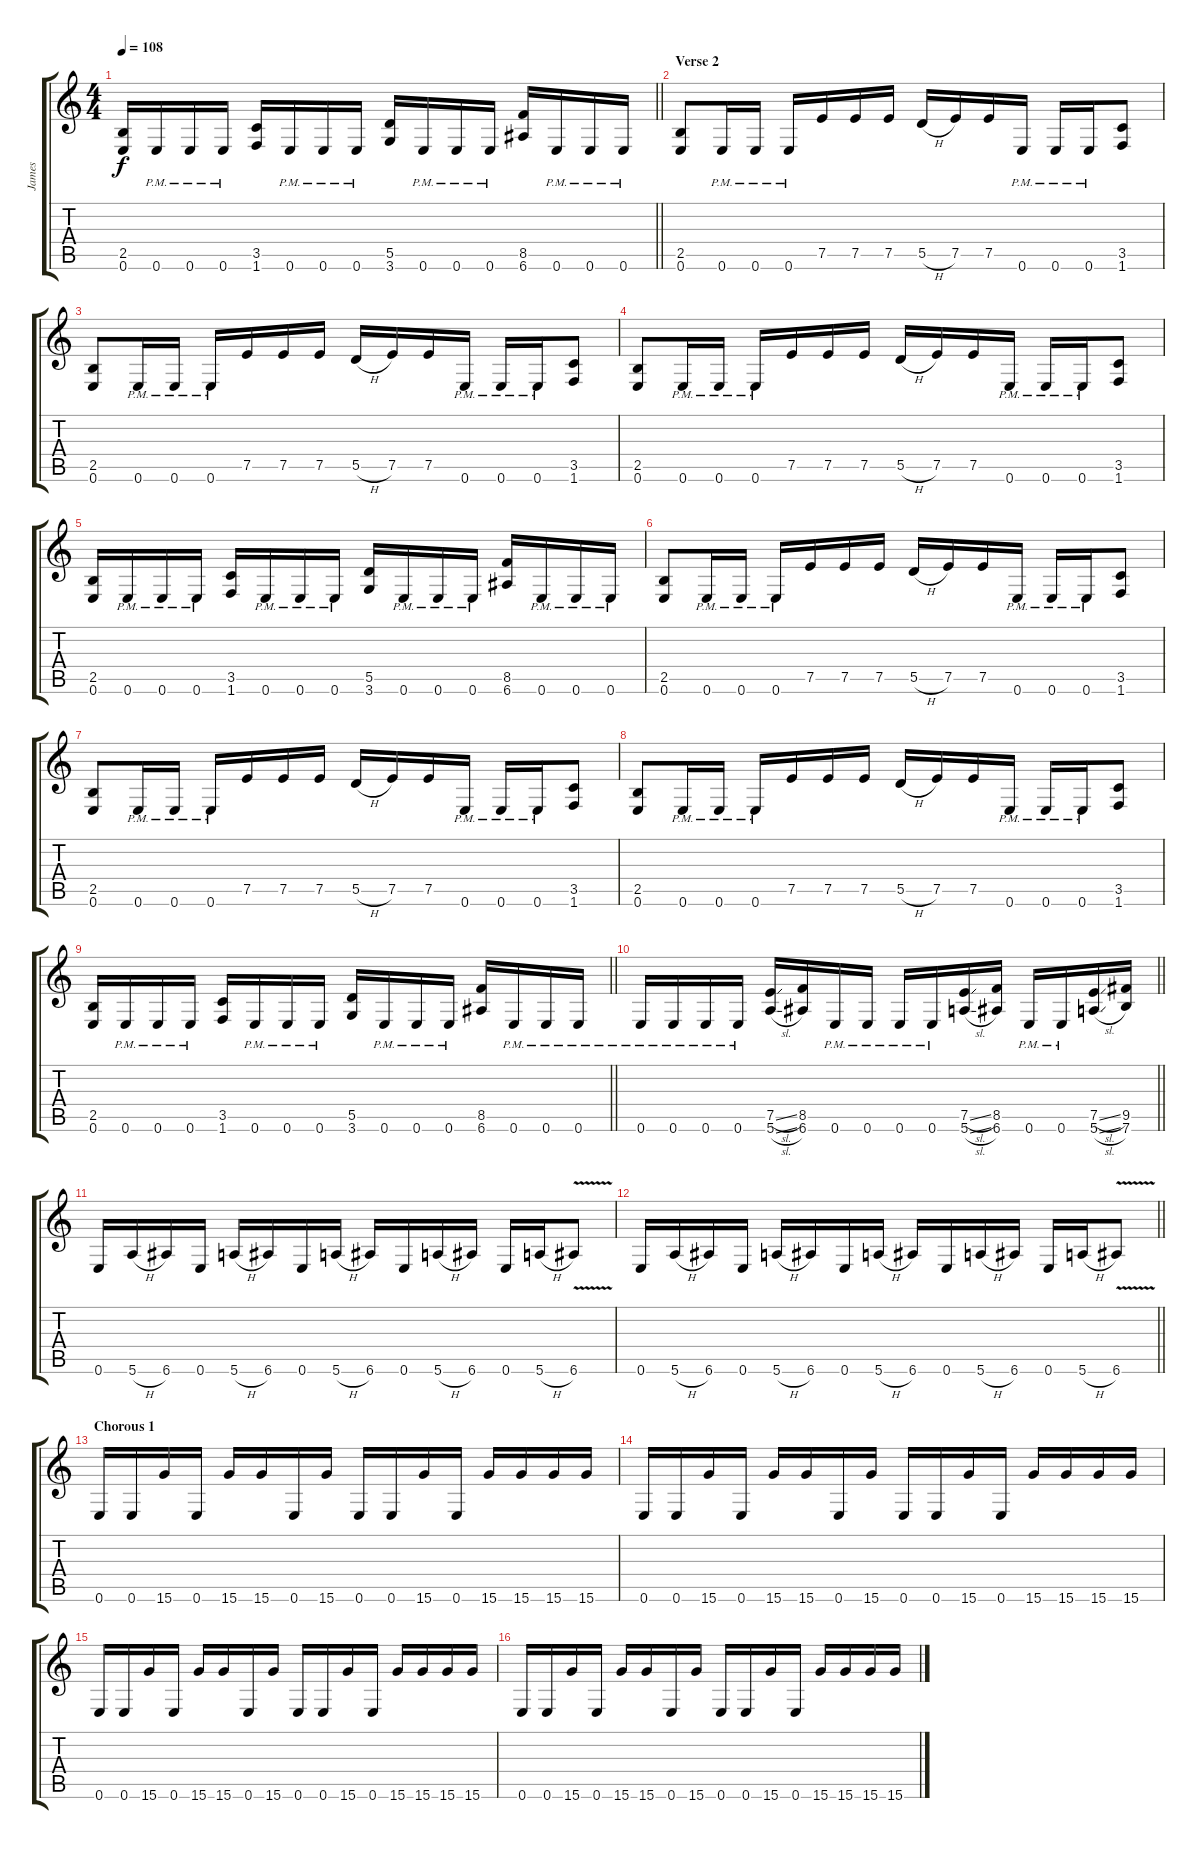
\track ("James" "James") {instrument distortionguitar}
\staff {score tabs}
\tuning (E4 B3 G3 D3 A2 E2) {hide}
\ts (4 4)
\tempo 108
\clef g2
\barLineRight lightlight
\ks c
(2.5 0.6).16{dy f} 0.6{pm}.16 0.6{pm}.16 0.6{pm}.16 (3.5 1.6).16 0.6{pm}.16 0.6{pm}.16 0.6{pm}.16 (5.5 3.6).16 0.6{pm}.16 0.6{pm}.16 0.6{pm}.16 (8.5 6.6).16 0.6{pm}.16 0.6{pm}.16 0.6{pm}.16 |
\section ("" "Verse 2")
(2.5 0.6).8 0.6{pm}.16 0.6{pm}.16 0.6{pm}.16 7.5.16 7.5.16 7.5.16 5.5{h}.16 7.5.16 7.5.16 0.6{pm}.16 0.6{pm}.16 0.6{pm}.16 (3.5 1.6).8 |
(2.5 0.6).8 0.6{pm}.16 0.6{pm}.16 0.6{pm}.16 7.5.16 7.5.16 7.5.16 5.5{h}.16 7.5.16 7.5.16 0.6{pm}.16 0.6{pm}.16 0.6{pm}.16 (3.5 1.6).8 |
(2.5 0.6).8 0.6{pm}.16 0.6{pm}.16 0.6{pm}.16 7.5.16 7.5.16 7.5.16 5.5{h}.16 7.5.16 7.5.16 0.6{pm}.16 0.6{pm}.16 0.6{pm}.16 (3.5 1.6).8 |
(2.5 0.6).16 0.6{pm}.16 0.6{pm}.16 0.6{pm}.16 (3.5 1.6).16 0.6{pm}.16 0.6{pm}.16 0.6{pm}.16 (5.5 3.6).16 0.6{pm}.16 0.6{pm}.16 0.6{pm}.16 (8.5 6.6).16 0.6{pm}.16 0.6{pm}.16 0.6{pm}.16 |
(2.5 0.6).8 0.6{pm}.16 0.6{pm}.16 0.6{pm}.16 7.5.16 7.5.16 7.5.16 5.5{h}.16 7.5.16 7.5.16 0.6{pm}.16 0.6{pm}.16 0.6{pm}.16 (3.5 1.6).8 |
(2.5 0.6).8 0.6{pm}.16 0.6{pm}.16 0.6{pm}.16 7.5.16 7.5.16 7.5.16 5.5{h}.16 7.5.16 7.5.16 0.6{pm}.16 0.6{pm}.16 0.6{pm}.16 (3.5 1.6).8 |
(2.5 0.6).8 0.6{pm}.16 0.6{pm}.16 0.6{pm}.16 7.5.16 7.5.16 7.5.16 5.5{h}.16 7.5.16 7.5.16 0.6{pm}.16 0.6{pm}.16 0.6{pm}.16 (3.5 1.6).8 |
\barLineRight lightlight
(2.5 0.6).16 0.6{pm}.16 0.6{pm}.16 0.6{pm}.16 (3.5 1.6).16 0.6{pm}.16 0.6{pm}.16 0.6{pm}.16 (5.5 3.6).16 0.6{pm}.16 0.6{pm}.16 0.6{pm}.16 (8.5 6.6).16 0.6{pm}.16 0.6{pm}.16 0.6{pm}.16 |
\section ("" "")
\barLineRight lightlight
0.6{pm}.16 0.6{pm}.16 0.6{pm}.16 0.6{pm}.16 (7.5{sl} 5.6{sl}).16 (8.5 6.6).16 0.6{pm}.16 0.6{pm}.16 0.6{pm}.16 0.6{pm}.16 (7.5{sl} 5.6{sl}).16 (8.5 6.6).16 0.6{pm}.16 0.6{pm}.16 (7.5{sl} 5.6{sl}).16 (9.5 7.6).16 |
\section ("" "")
0.6.16 5.6{h}.16 6.6.16 0.6.16 5.6{h}.16 6.6.16 0.6.16 5.6{h}.16 6.6.16 0.6.16 5.6{h}.16 6.6.16 0.6.16 5.6{h}.16 6.6{v}.8 |
\barLineRight lightlight
0.6.16 5.6{h}.16 6.6.16 0.6.16 5.6{h}.16 6.6.16 0.6.16 5.6{h}.16 6.6.16 0.6.16 5.6{h}.16 6.6.16 0.6.16 5.6{h}.16 6.6{v}.8 |
\section ("" "Chorous 1")
0.6.16 0.6.16 15.6.16 0.6.16 15.6.16 15.6.16 0.6.16 15.6.16 0.6.16 0.6.16 15.6.16 0.6.16 15.6.16 15.6.16 15.6.16 15.6.16 |
0.6.16 0.6.16 15.6.16 0.6.16 15.6.16 15.6.16 0.6.16 15.6.16 0.6.16 0.6.16 15.6.16 0.6.16 15.6.16 15.6.16 15.6.16 15.6.16 |
0.6.16 0.6.16 15.6.16 0.6.16 15.6.16 15.6.16 0.6.16 15.6.16 0.6.16 0.6.16 15.6.16 0.6.16 15.6.16 15.6.16 15.6.16 15.6.16 |
0.6.16 0.6.16 15.6.16 0.6.16 15.6.16 15.6.16 0.6.16 15.6.16 0.6.16 0.6.16 15.6.16 0.6.16 15.6.16 15.6.16 15.6.16 15.6.16
